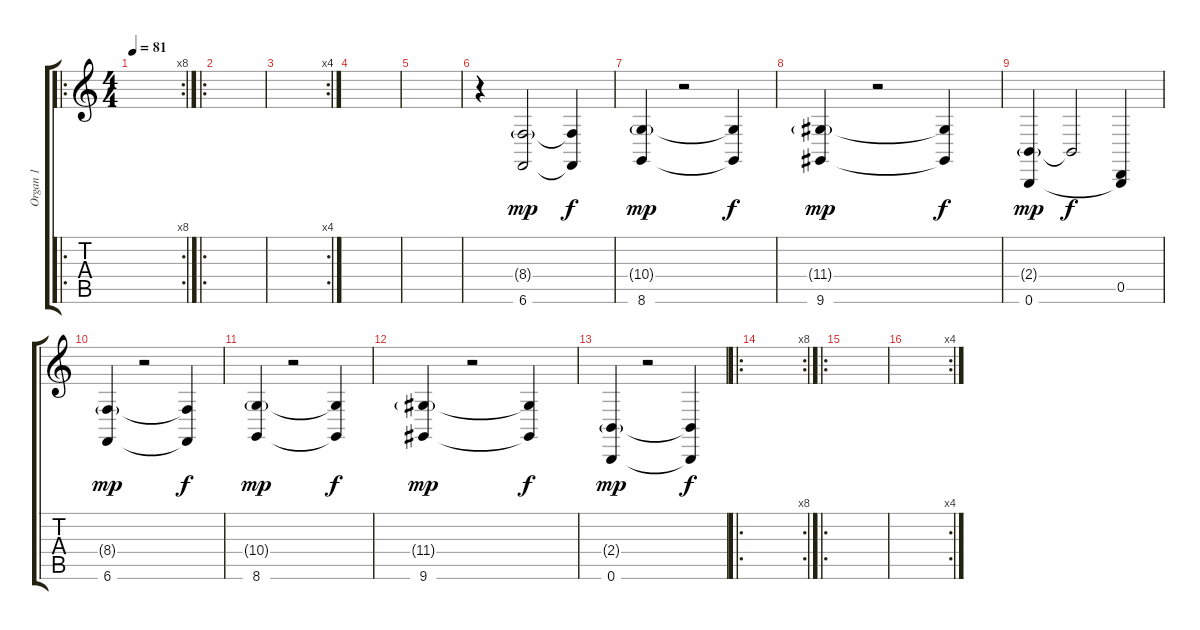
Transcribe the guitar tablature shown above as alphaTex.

\track ("Organ 1" "Organ 1") {instrument rockorgan}
\staff {score tabs}
\tuning (B3 Gb3 D3 A2 D2 B1) {hide}
\ro
\rc 8
\ts (4 4)
\tempo 81
\clef g2
\ks c
|
\ro
|
\rc 4
|
|
|
r.4 (8.4{g} 6.6).2{dy mp} (8.4{t} 6.6{t}).4{dy f} |
(10.4{g} 8.6).4{dy mp} r.2 (10.4{t} 8.6{t}).4{dy f} |
(11.4{g} 9.6).4{dy mp} r.2 (11.4{t} 9.6{t}).4{dy f} |
(2.4{g} 0.6).4{dy mp} 2.4{t}.2{dy f} (0.5 0.6{t}).4 |
(8.4{g} 6.6).4{dy mp} r.2 (8.4{t} 6.6{t}).4{dy f} |
(10.4{g} 8.6).4{dy mp} r.2 (10.4{t} 8.6{t}).4{dy f} |
(11.4{g} 9.6).4{dy mp} r.2 (11.4{t} 9.6{t}).4{dy f} |
(2.4{g} 0.6).4{dy mp} r.2 (2.4{t} 0.6{t}).4{dy f} |
\ro
\rc 8
|
\ro
|
\rc 4
